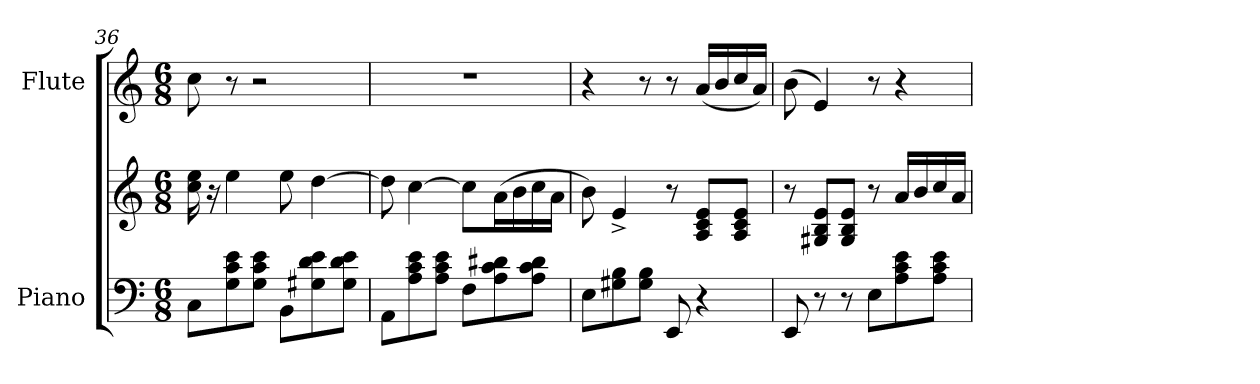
**kern	**kern	**kern
*part2	*part2	*part1
*staff3	*staff2	*staff1
*I"Piano	*	*I"Flute
*I'Pno.	*	*I'Fl.
*clefF4	*clefG2	*clefG2
*k[]	*k[]	*k[]
*C:	*C:	*C:
*M6/8	*M6/8	*M6/8
=36	=36	=36
8C\L	16cc\ 16ee\	8cc\
.	16r	.
8G\ 8c\ 8e\	4ee\	8r
8G\ 8c\ 8e\J	.	2r
8BB\L	8ee\	.
8G#X\ 8d\ 8e\	[4dd\	.
8G#\ 8d\ 8e\J	.	.
!!LO:PB:g=z
=37	=37	=37
8AA\L	8dd\]	2.r
8A\ 8c\ 8e\	[4cc\	.
8A\ 8c\ 8e\J	.	.
8F\L	8cc\L]	.
8A\ 8c\ 8d#X\	(16a\L	.
.	16b\	.
8A\ 8c\ 8d#\J	16cc\	.
.	16a\JJ	.
=38	=38	=38
8E\L	8b\)	4r
8G#X\ 8B\	4e^/	.
8G#\ 8B\J	.	8r
8EE/	8r	8r
4r	8A/ 8c/ 8e/L	(16a/LL
.	.	16b/
.	8A/ 8c/ 8e/J	16cc/
.	.	16a/JJ)
=39	=39	=39
8EE/	8r	(8b\
8r	8G#X/ 8B/ 8e/L	4e/)
8r	8G#/ 8B/ 8e/J	.
8E\L	8r	8r
8A\ 8c\ 8e\	16a/LL	4r
.	16b/	.
8A\ 8c\ 8e\J	16cc/	.
.	16a/JJ	.
=	=	=
*-	*-	*-
